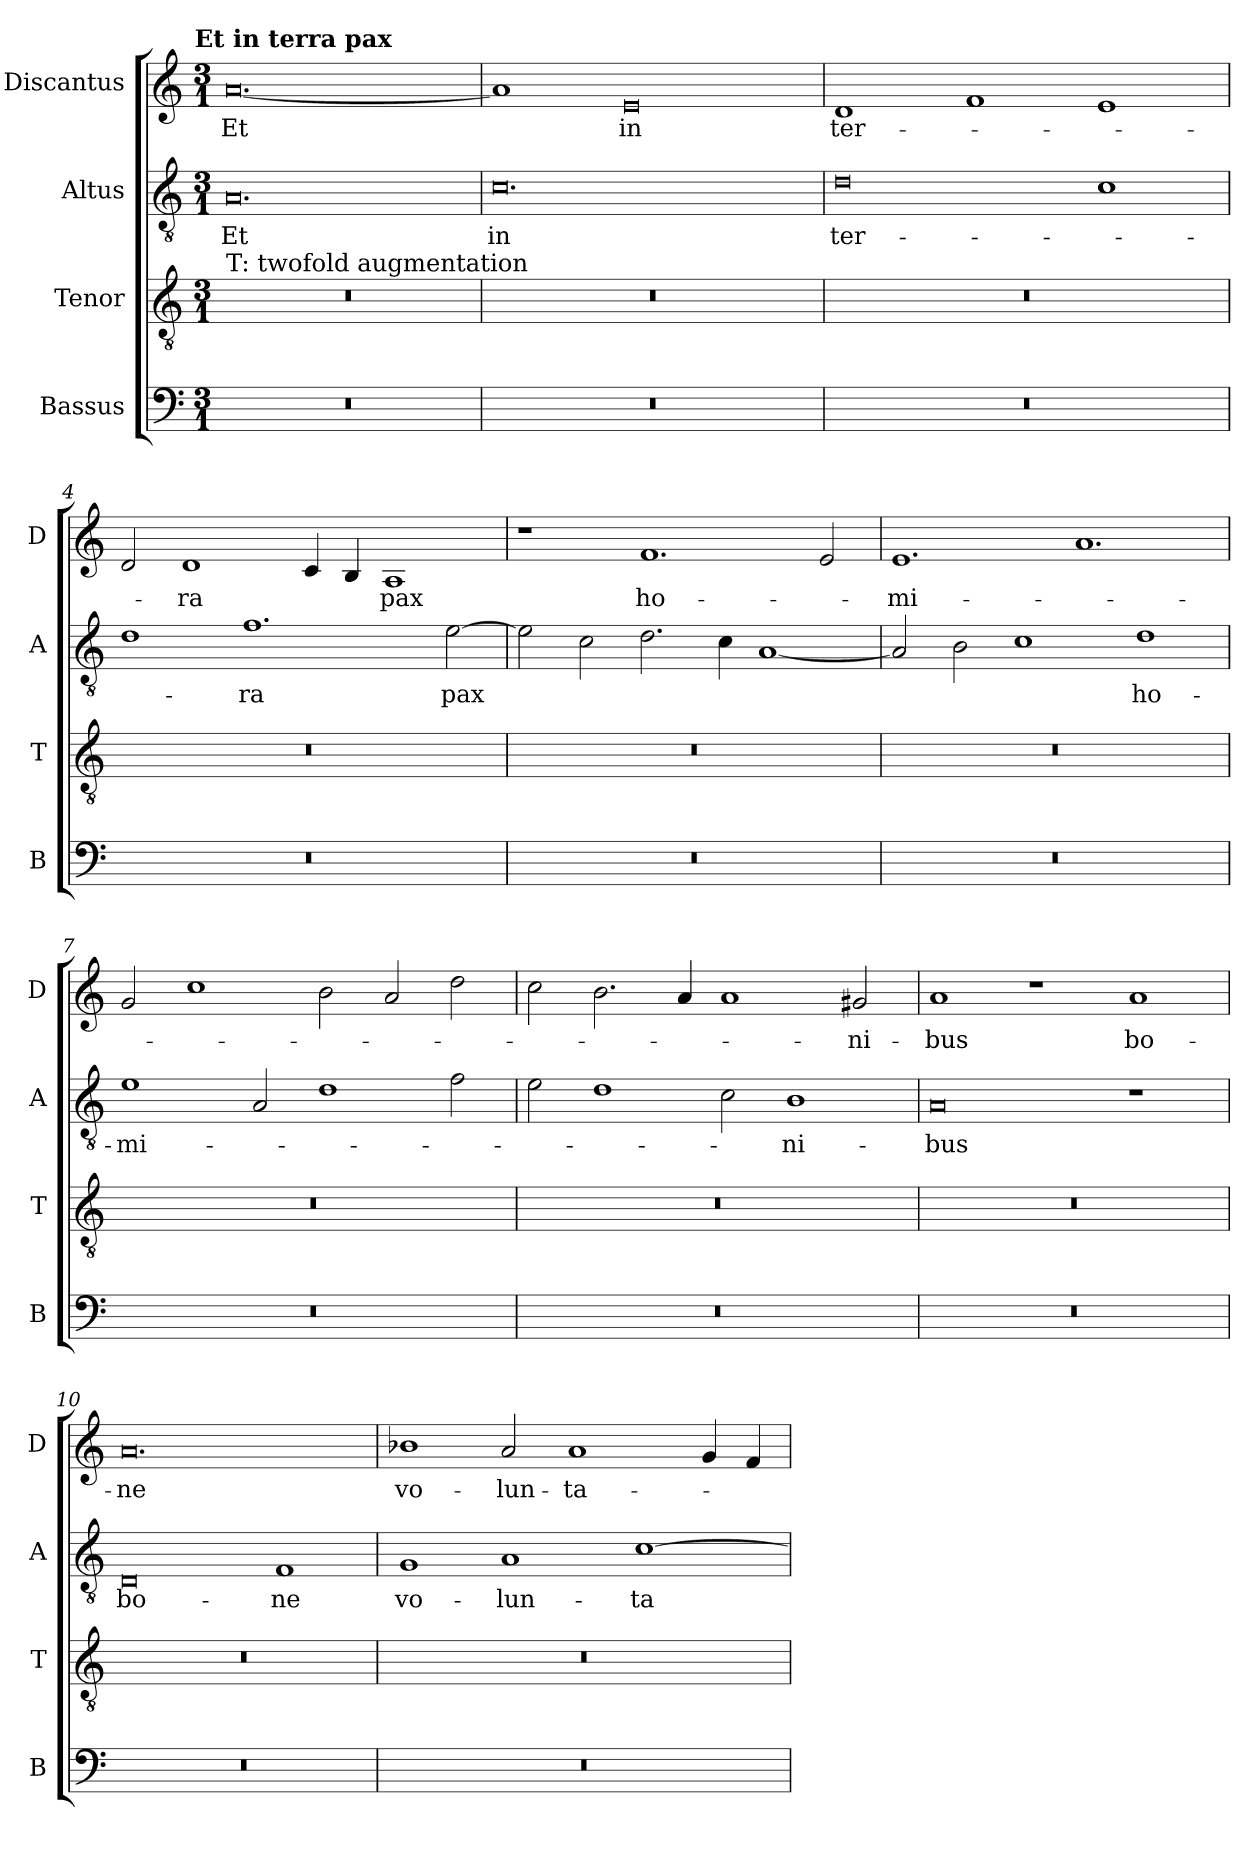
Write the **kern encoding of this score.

**kern	**kern	**kern	**text	**kern	**text
*part4	*part3	*part2	*part2	*part1	*part1
*staff4	*staff3	*staff2	*staff2	*staff1	*staff1
*I"Bassus	*I"Tenor	*I"Altus	*	*I"Discantus	*
*I'B	*I'T	*I'A	*	*I'D	*
*clefF4	*clefGv2	*clefGv2	*	*clefG2	*
*k[]	*k[]	*k[]	*	*k[]	*
!!LO:TX:omd:t=Et in terra pax
*M3/1	*M3/1	*M3/1	*	*M3/1	*
*MM312	*MM312	*MM312	*	*MM312	*
=1	=1	=1	=1	=1	=1
!	!LO:TX:a:t=T&colon; twofold augmentation	!	!	!	!
0.r	0.r	0.A	Et	[0.a	Et
=2	=2	=2	=2	=2	=2
0.r	0.r	0.c	in	1a]	.
.	.	.	.	0e	in
=3	=3	=3	=3	=3	=3
0.r	0.r	0d	ter-	1d	ter-
.	.	.	.	1f	.
.	.	1c	.	1e	.
=4	=4	=4	=4	=4	=4
0.r	0.r	1d	.	2d	.
.	.	.	.	1d	-ra
.	.	1.f	-ra	.	.
.	.	.	.	4c	.
.	.	.	.	4B	.
.	.	.	.	1A	pax
.	.	[2e	pax	.	.
=5	=5	=5	=5	=5	=5
0.r	0.r	2e]	.	1r	.
.	.	2c	.	.	.
.	.	2.d	.	1.f	ho-
.	.	4c	.	.	.
.	.	[1A	.	.	.
.	.	.	.	2e	.
=6	=6	=6	=6	=6	=6
0.r	0.r	2A]	.	1.e	-mi-
.	.	2B	.	.	.
.	.	1c	.	.	.
.	.	.	.	1.a	.
.	.	1d	ho-	.	.
=7	=7	=7	=7	=7	=7
0.r	0.r	1e	-mi-	2g	.
.	.	.	.	1cc	.
.	.	2A	.	.	.
.	.	1d	.	2b	.
.	.	.	.	2a	.
.	.	2f	.	2dd	.
=8	=8	=8	=8	=8	=8
0.r	0.r	2e	.	2cc	.
.	.	1d	.	2.b	.
.	.	.	.	4a	.
.	.	2c	.	1a	.
.	.	1B	-ni-	.	.
.	.	.	.	2g#X	-ni-
=9	=9	=9	=9	=9	=9
0.r	0.r	0A	-bus	1a	-bus
.	.	.	.	1r	.
.	.	1r	.	1a	bo-
=10	=10	=10	=10	=10	=10
0.r	0.r	0D	bo-	0.a	-ne
.	.	1F	-ne	.	.
=11	=11	=11	=11	=11	=11
0.r	0.r	1G	vo-	1b-X	vo-
.	.	1A	-lun-	2a	-lun-
.	.	.	.	1a	-ta-
.	.	[1c	-ta-	.	.
.	.	.	.	4g	.
.	.	.	.	4f	.
=	=	=	=	=	=
*-	*-	*-	*-	*-	*-
